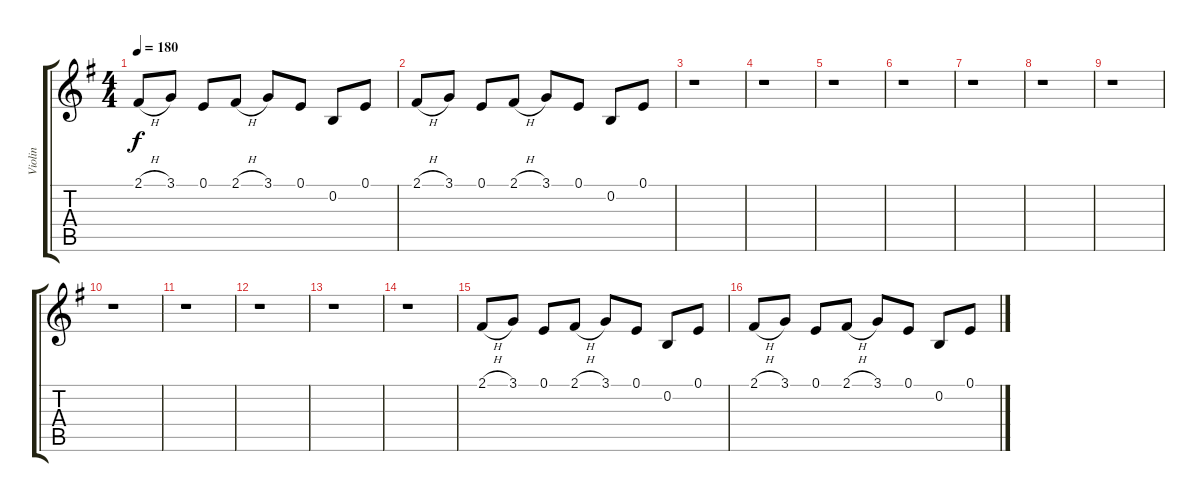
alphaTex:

\track ("Violin" "Violin") {instrument violin}
\staff {score tabs}
\tuning (E4 B3 G3 D3 A2 E2) {hide}
\ts (4 4)
\tempo 180
\clef g2
\ks g
2.1{h}.8{dy f} 3.1.8 0.1.8 2.1{h}.8 3.1.8 0.1.8 0.2.8 0.1.8 |
2.1{h}.8 3.1.8 0.1.8 2.1{h}.8 3.1.8 0.1.8 0.2.8 0.1.8 |
r.1 |
r.1 |
r.1 |
r.1 |
r.1 |
r.1 |
r.1 |
r.1 |
r.1 |
r.1 |
r.1 |
r.1 |
2.1{h}.8 3.1.8 0.1.8 2.1{h}.8 3.1.8 0.1.8 0.2.8 0.1.8 |
2.1{h}.8 3.1.8 0.1.8 2.1{h}.8 3.1.8 0.1.8 0.2.8 0.1.8
